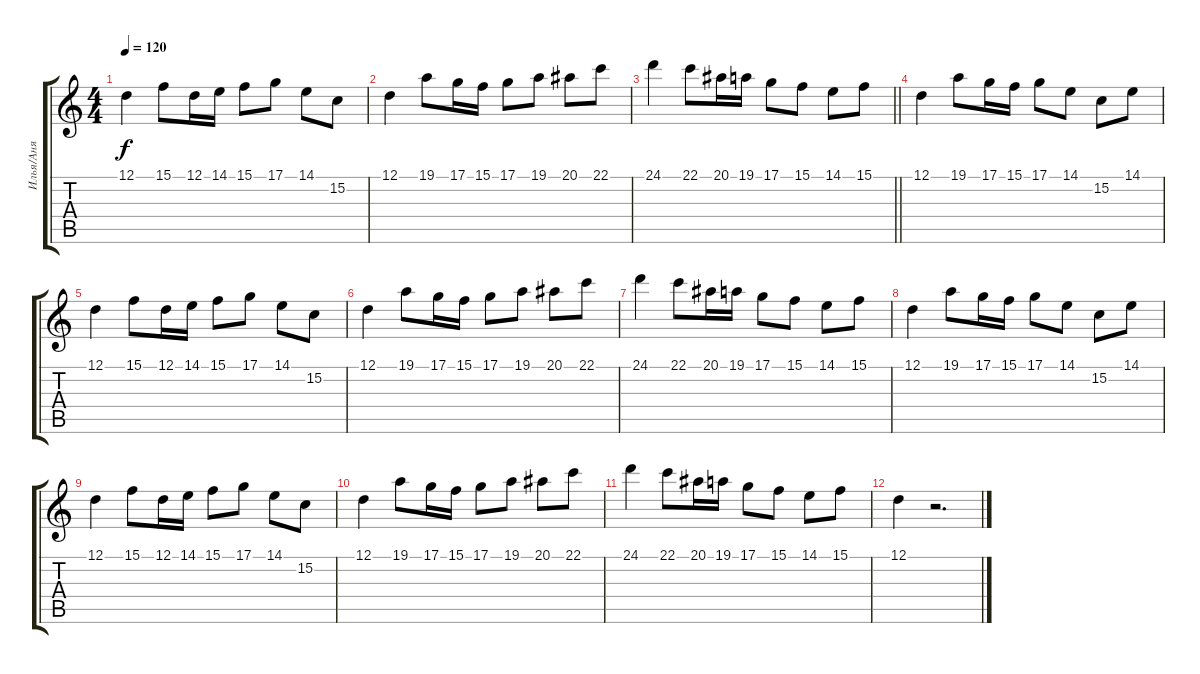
\track ("Илья/Аня" "Илья/Аня") {instrument stringensemble1}
\staff {score tabs}
\tuning (D4 A3 F3 C3 G2 D2) {hide}
\ts (4 4)
\tempo 120
\clef g2
\ks c
12.1.4{dy f} 15.1.8 12.1.16 14.1.16 15.1.8 17.1.8 14.1.8 15.2.8 |
12.1.4 19.1.8 17.1.16 15.1.16 17.1.8 19.1.8 20.1.8 22.1.8 |
\barLineRight lightlight
24.1.4 22.1.8 20.1.16 19.1.16 17.1.8 15.1.8 14.1.8 15.1.8 |
\section ("" "")
12.1.4 19.1.8 17.1.16 15.1.16 17.1.8 14.1.8 15.2.8 14.1.8 |
12.1.4 15.1.8 12.1.16 14.1.16 15.1.8 17.1.8 14.1.8 15.2.8 |
12.1.4 19.1.8 17.1.16 15.1.16 17.1.8 19.1.8 20.1.8 22.1.8 |
24.1.4 22.1.8 20.1.16 19.1.16 17.1.8 15.1.8 14.1.8 15.1.8 |
12.1.4 19.1.8 17.1.16 15.1.16 17.1.8 14.1.8 15.2.8 14.1.8 |
12.1.4 15.1.8 12.1.16 14.1.16 15.1.8 17.1.8 14.1.8 15.2.8 |
12.1.4 19.1.8 17.1.16 15.1.16 17.1.8 19.1.8 20.1.8 22.1.8 |
24.1.4 22.1.8 20.1.16 19.1.16 17.1.8 15.1.8 14.1.8 15.1.8 |
12.1.4 r.2{d}
